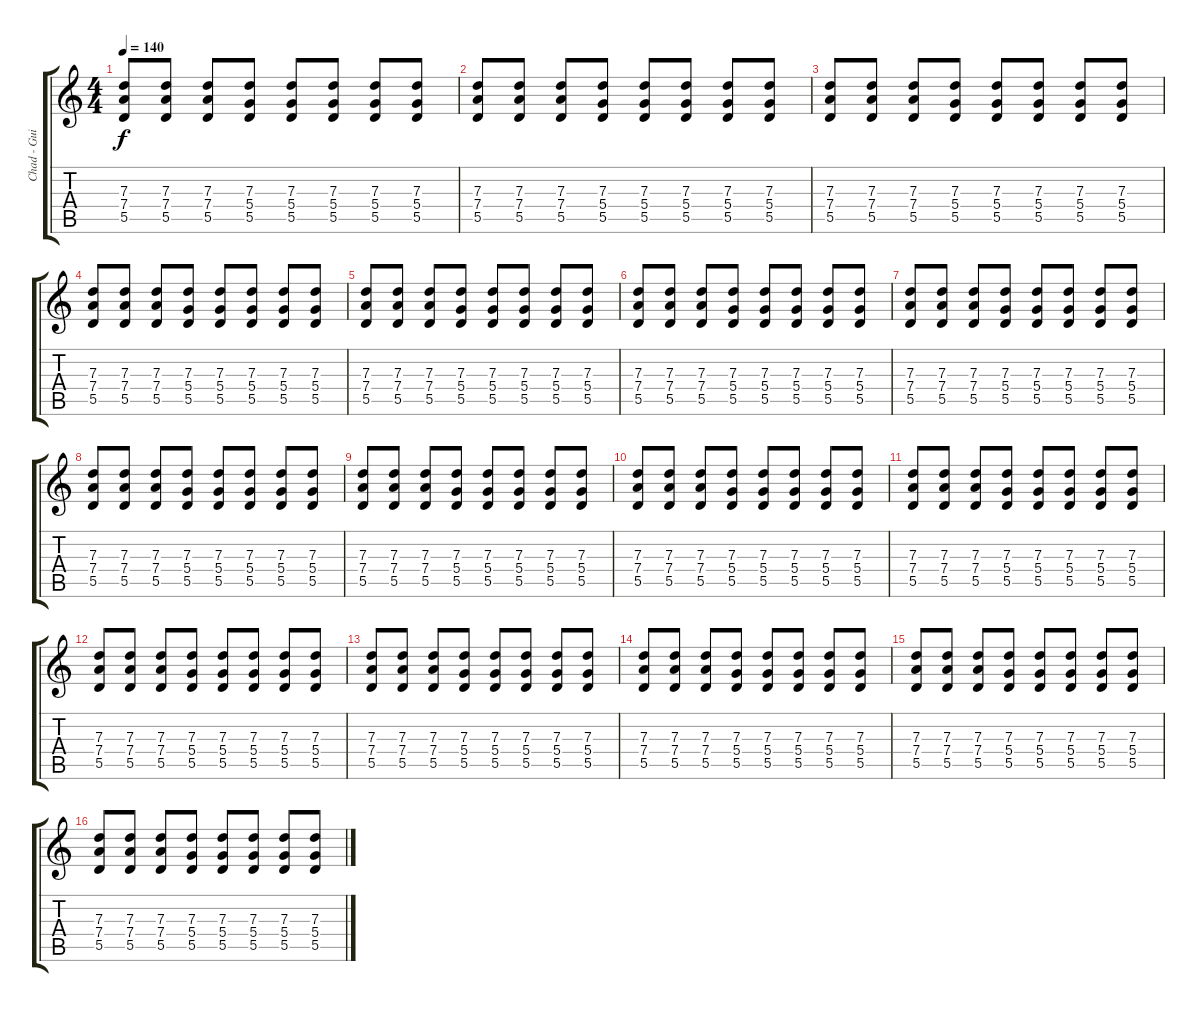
\track ("Chad - Guitar" "Chad - Gui") {instrument overdrivenguitar}
\staff {score tabs}
\tuning (E4 B3 G3 D3 A2 E2) {hide}
\ts (4 4)
\tempo 140
\clef g2
\ks c
(7.3 7.4 5.5).8{dy f balance 0 instrument overdrivenguitar} (7.3 7.4 5.5).8 (7.3 7.4 5.5).8 (7.3 5.4 5.5).8 (7.3 5.4 5.5).8 (7.3 5.4 5.5).8 (7.3 5.4 5.5).8 (7.3 5.4 5.5).8 |
(7.3 7.4 5.5).8 (7.3 7.4 5.5).8 (7.3 7.4 5.5).8 (7.3 5.4 5.5).8 (7.3 5.4 5.5).8 (7.3 5.4 5.5).8 (7.3 5.4 5.5).8 (7.3 5.4 5.5).8 |
(7.3 7.4 5.5).8 (7.3 7.4 5.5).8 (7.3 7.4 5.5).8 (7.3 5.4 5.5).8 (7.3 5.4 5.5).8 (7.3 5.4 5.5).8 (7.3 5.4 5.5).8 (7.3 5.4 5.5).8 |
(7.3 7.4 5.5).8 (7.3 7.4 5.5).8 (7.3 7.4 5.5).8 (7.3 5.4 5.5).8 (7.3 5.4 5.5).8 (7.3 5.4 5.5).8 (7.3 5.4 5.5).8 (7.3 5.4 5.5).8 |
(7.3 7.4 5.5).8 (7.3 7.4 5.5).8 (7.3 7.4 5.5).8 (7.3 5.4 5.5).8 (7.3 5.4 5.5).8 (7.3 5.4 5.5).8 (7.3 5.4 5.5).8 (7.3 5.4 5.5).8 |
(7.3 7.4 5.5).8 (7.3 7.4 5.5).8 (7.3 7.4 5.5).8 (7.3 5.4 5.5).8 (7.3 5.4 5.5).8 (7.3 5.4 5.5).8 (7.3 5.4 5.5).8 (7.3 5.4 5.5).8 |
(7.3 7.4 5.5).8 (7.3 7.4 5.5).8 (7.3 7.4 5.5).8 (7.3 5.4 5.5).8 (7.3 5.4 5.5).8 (7.3 5.4 5.5).8 (7.3 5.4 5.5).8 (7.3 5.4 5.5).8 |
(7.3 7.4 5.5).8 (7.3 7.4 5.5).8 (7.3 7.4 5.5).8 (7.3 5.4 5.5).8 (7.3 5.4 5.5).8 (7.3 5.4 5.5).8 (7.3 5.4 5.5).8 (7.3 5.4 5.5).8 |
(7.3 7.4 5.5).8 (7.3 7.4 5.5).8 (7.3 7.4 5.5).8 (7.3 5.4 5.5).8 (7.3 5.4 5.5).8 (7.3 5.4 5.5).8 (7.3 5.4 5.5).8 (7.3 5.4 5.5).8 |
(7.3 7.4 5.5).8 (7.3 7.4 5.5).8 (7.3 7.4 5.5).8 (7.3 5.4 5.5).8 (7.3 5.4 5.5).8 (7.3 5.4 5.5).8 (7.3 5.4 5.5).8 (7.3 5.4 5.5).8 |
(7.3 7.4 5.5).8 (7.3 7.4 5.5).8 (7.3 7.4 5.5).8 (7.3 5.4 5.5).8 (7.3 5.4 5.5).8 (7.3 5.4 5.5).8 (7.3 5.4 5.5).8 (7.3 5.4 5.5).8 |
(7.3 7.4 5.5).8 (7.3 7.4 5.5).8 (7.3 7.4 5.5).8 (7.3 5.4 5.5).8 (7.3 5.4 5.5).8 (7.3 5.4 5.5).8 (7.3 5.4 5.5).8 (7.3 5.4 5.5).8 |
(7.3 7.4 5.5).8{balance 8} (7.3 7.4 5.5).8 (7.3 7.4 5.5).8 (7.3 5.4 5.5).8 (7.3 5.4 5.5).8 (7.3 5.4 5.5).8 (7.3 5.4 5.5).8 (7.3 5.4 5.5).8 |
(7.3 7.4 5.5).8 (7.3 7.4 5.5).8 (7.3 7.4 5.5).8 (7.3 5.4 5.5).8 (7.3 5.4 5.5).8 (7.3 5.4 5.5).8 (7.3 5.4 5.5).8 (7.3 5.4 5.5).8 |
(7.3 7.4 5.5).8 (7.3 7.4 5.5).8 (7.3 7.4 5.5).8 (7.3 5.4 5.5).8 (7.3 5.4 5.5).8 (7.3 5.4 5.5).8 (7.3 5.4 5.5).8 (7.3 5.4 5.5).8 |
(7.3 7.4 5.5).8 (7.3 7.4 5.5).8 (7.3 7.4 5.5).8 (7.3 5.4 5.5).8 (7.3 5.4 5.5).8 (7.3 5.4 5.5).8 (7.3 5.4 5.5).8 (7.3 5.4 5.5).8
